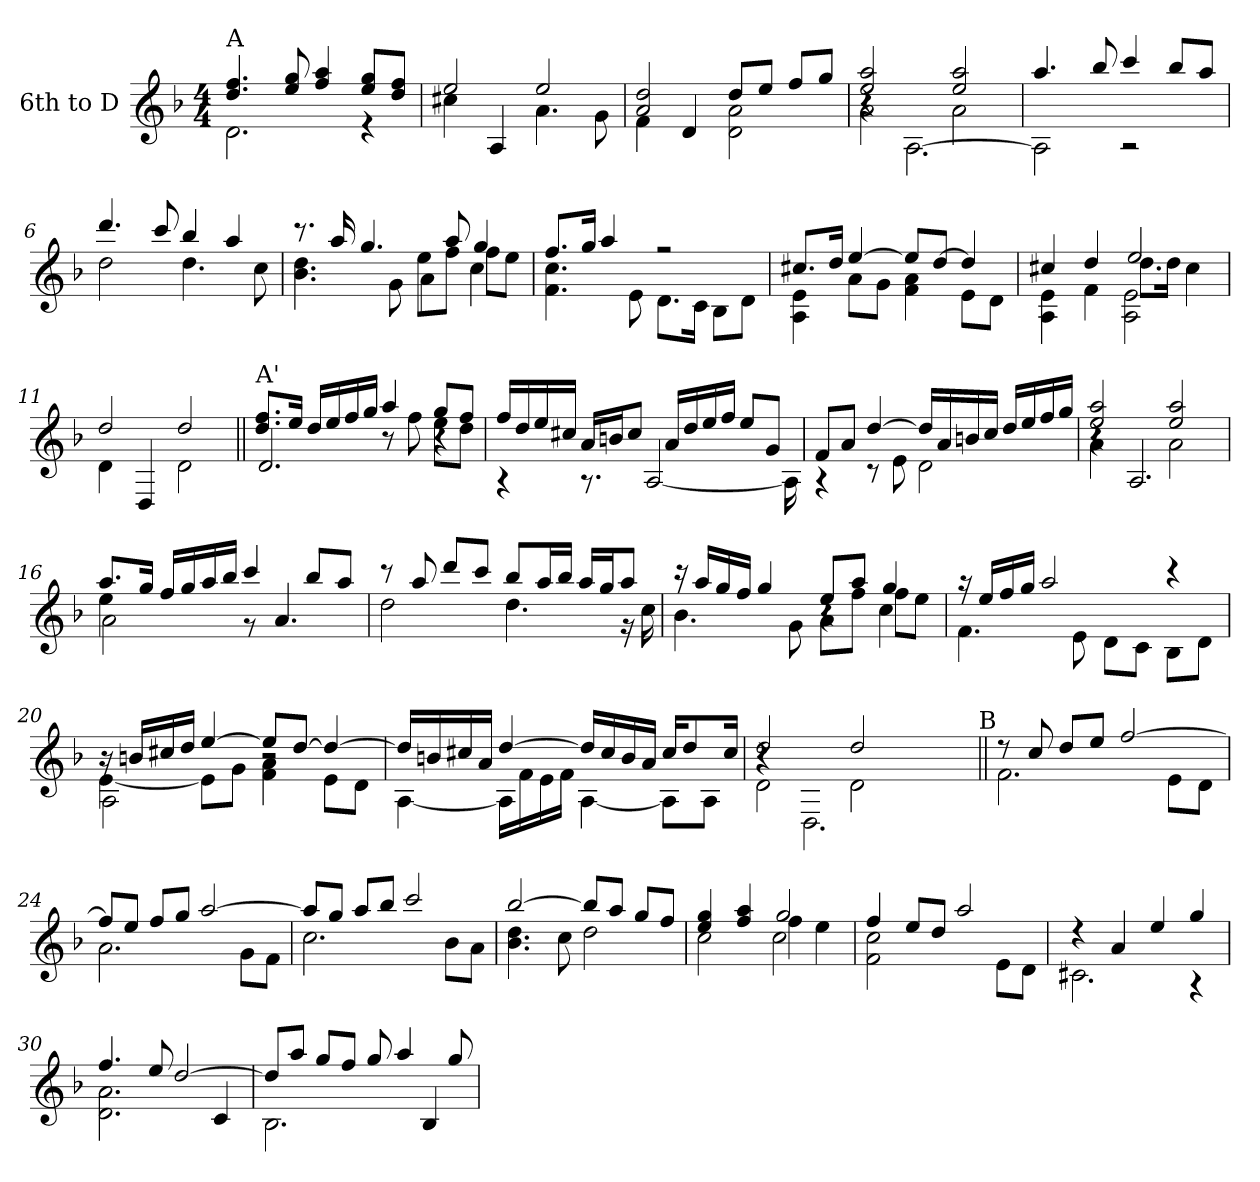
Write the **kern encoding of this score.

**kern
*part1
*staff1
*I"6th to D
!!LO:PB:g=z
*clefG2
*ITrd7c12
*k[b-]
*F:
*M4/4
*MM84
=1
*^
!LO:TX:a:t=A	!
4.di/ 4.fi	2.Di\
8ei/ 8gi	.
4fi/ 4ai	.
8ei/ 8giL	4r
8di/ 8fiJ	.
=2	=2
2ei/	4c#Xi\
.	4AAi/
2ei/	4.Ai\
.	8Gi\
=3	=3
2Ai/ 2di	4Fi\
.	4Di/
8di/L	2Di\ 2Ai
8ei/J	.
8fi/L	.
8gi/J	.
=4	=4
*	*^
2ei/ 2ai	2Ai\	4r
.	.	[2.AAi\
2ei/ 2ai	2Ai\	.
*	*v	*v
=5	=5
4.ai/	2AAi\]
8b-i/	.
4cci/	2r
8b-i/L	.
8ai/J	.
!!LO:LB:g=z	!!
=6	=6
4.ddi/	2di\
8cci/	.
4b-i/	4.di\
4ai/	.
.	8ci\
=7	=7
*	*^
8.r	4.B-i\ 4.di	2ryy
16ai/	.	.
4.gi/	.	.
.	8Gi\	.
.	8ei\L	4Ai\
8ai/	8fi\J	.
4gi/	8fi\L	4ci\
.	8ei\J	.
*	*v	*v
=8	=8
8.fi/L	4.Fi\ 4.ci
16gi/Jk	.
4ai/	.
.	8Ei\
2r	8.Di\L
.	16Ci\Jk
.	8BB-i\L
.	8Di\J
=9	=9
8.c#Xi/L	4AAi\ 4Ei
16di/Jk	.
[4ei/	8Ai\L
.	8Gi\J
8ei/L]	4Fi\ 4Ai
[8di/J	.
4di/]	8Ei\L
.	8Di\J
!!LO:LB:g=z	!!
=10	=10
*	*^
4c#Xi/	4AAi\ 4Ei	2ryy
4di/	4Fi\	.
2ei/	8.di\L	2AAi\ 2Ei
.	16di\Jk	.
.	4c#i\	.
*	*v	*v
=11	=11
2di/	4Di\
.	4DDi/
2di/	2Di\
=12||	=12||
*	*^
!LO:TX:a:t=A'	!	!
8.di/ 8.fiL	2ryy	2.Di/
16ei/Jk	.	.
16di/LL	.	.
16ei/	.	.
16fi/	.	.
16gi/JJ	.	.
4ai/	8r	.
.	8fi\	.
8gi/L	8ei\L	4r
8fi/J	8di\J	.
*	*v	*v
=13	=13
16fi/LL	4r
16di/	.
16ei/	.
16c#Xi/JJ	.
16Ai/LL	8.r
16Bni/J	.
8c#i/J	.
.	[2AAi/
16Ai/LL	.
16di/	.
16ei/	.
16fi/JJ	.
8ei/L	.
8Gi/J	.
.	16AAi\]
!!LO:LB:g=z	!!
=14	=14
8Fi/L	4r
8Ai/J	.
[4di/	8r
.	8Ei\
16di/LL]	2Di\
16Ai/	.
16Bni/	.
16ci/JJ	.
16di/LL	.
16ei/	.
16fi/	.
16gi/JJ	.
=15	=15
*	*^
2ei/ 2ai	4Ai\	4r
.	4ryy	2.AAi/
2ei/ 2ai	2Ai\	.
=16	=16	=16
8.ai/L	4ei\	2Ai\
16gi/Jk	.	.
16fi/LL	4ryy	.
16gi/	.	.
16ai/	.	.
16b-i/JJ	.	.
4cci/	8r	2ryy
.	4.Ai/	.
8b-i/L	.	.
8ai/J	.	.
*	*v	*v
=17	=17
8r	2di\
8ai/	.
8ddi/L	.
8cci/J	.
8b-i/L	4.di\
16ai/L	.
16b-i/JJ	.
16ai/LL	.
16gi/J	.
8ai/J	16r
.	16ci\
!!LO:LB:g=z	!!
=18	=18
*	*^
16r	4.B-i\	2ryy
16ai/LL	.	.
16gi/	.	.
16fi/JJ	.	.
4gi/	.	.
.	8Gi\	.
8ei/L	4r	8Ai\L
8ai/J	.	8fi\J
4gi/	8fi\L	4ci\
.	8ei\J	.
*	*v	*v
=19	=19
16r	4.Fi\
16ei/LL	.
16fi/	.
16gi/JJ	.
2ai/	.
.	8Ei\
.	8Di\L
.	8Ci\J
4r	8BB-i\L
.	8Di\J
=20	=20
*	*^
16r	[4Ei\	2AAi\
16Bni/LL	.	.
16c#Xi/	.	.
16di/JJ	.	.
[4ei/	8Ei\L]	.
.	8Gi\J	.
8ei/L]	4Fi\ 4Ai	2r
[8di/J	.	.
4di/_	8Ei\L	.
.	8Di\J	.
*	*v	*v
!!LO:LB:g=z
=21	=21
16di/LL]	[4AAi\
16Bni/	.
16c#Xi/	.
16Ai/JJ	.
[4di/	16AAi\LL]
.	16Fi\
.	16Ei\
.	16Fi\JJ
16di/LL]	[4AAi\
16c#i/	.
16Bi/	.
16Ai/JJ	.
16c#i/KL	8AAi\L]
8di/	.
.	8AAi\J
16c#i/Jk	.
=22	=22
*^	*^
2di/	2Di\	4r	2ryy
.	.	2.DDi\	.
2di/	2Di\	.	4ryy
.	.	.	8ryy
.	.	.	16ryy
.	.	.	32ryy
.	.	.	64ryy
.	.	.	128...ryy
!	!	!	!LO:TX:a:t=B
.	.	.	1024ryy
*	*v	*v	*v
=23||	=23||
8r	2.Fi\
8ci/	.
8di/L	.
8ei/J	.
[2fi/	.
.	8Ei\L
.	8Di\J
=24	=24
8fi/L]	2.Ai\
8ei/J	.
8fi/L	.
8gi/J	.
[2ai/	.
.	8Gi\L
.	8Fi\J
!!LO:LB:g=z	!!
=25	=25
8ai/L]	2.ci\
8gi/J	.
8ai/L	.
8b-i/J	.
2cci/	.
.	8B-i\L
.	8Ai\J
=26	=26
[2b-i/	4.B-i\ 4.di
.	8ci\
8b-i/L]	2di\
8ai/J	.
8gi/L	.
8fi/J	.
=27	=27
*	*^
4ei/ 4gi	2ci\	2ryy
4fi/ 4ai	.	.
2gi/	4fi\	2ci\
.	4ei\	.
*	*v	*v
=28	=28
4fi/	2Fi\ 2ci
8ei/L	.
8di/J	.
2ai/	4ryy
.	8Ei\L
.	8Di\J
!!LO:LB:g=z	!!
=29	=29
4r	2.C#Xi\
4Ai/	.
4ei/	.
4gi/	4r
=30	=30
4.fi/	2.Di\ 2.Ai
8ei/	.
[2di/	.
.	4Ci/
=31	=31
8di/L]	2.BB-i\
8ai/J	.
8gi/L	.
8fi/J	.
8gi/	.
4ai/	.
.	4BB-i/
8gi/	.
*v	*v
=
*-
